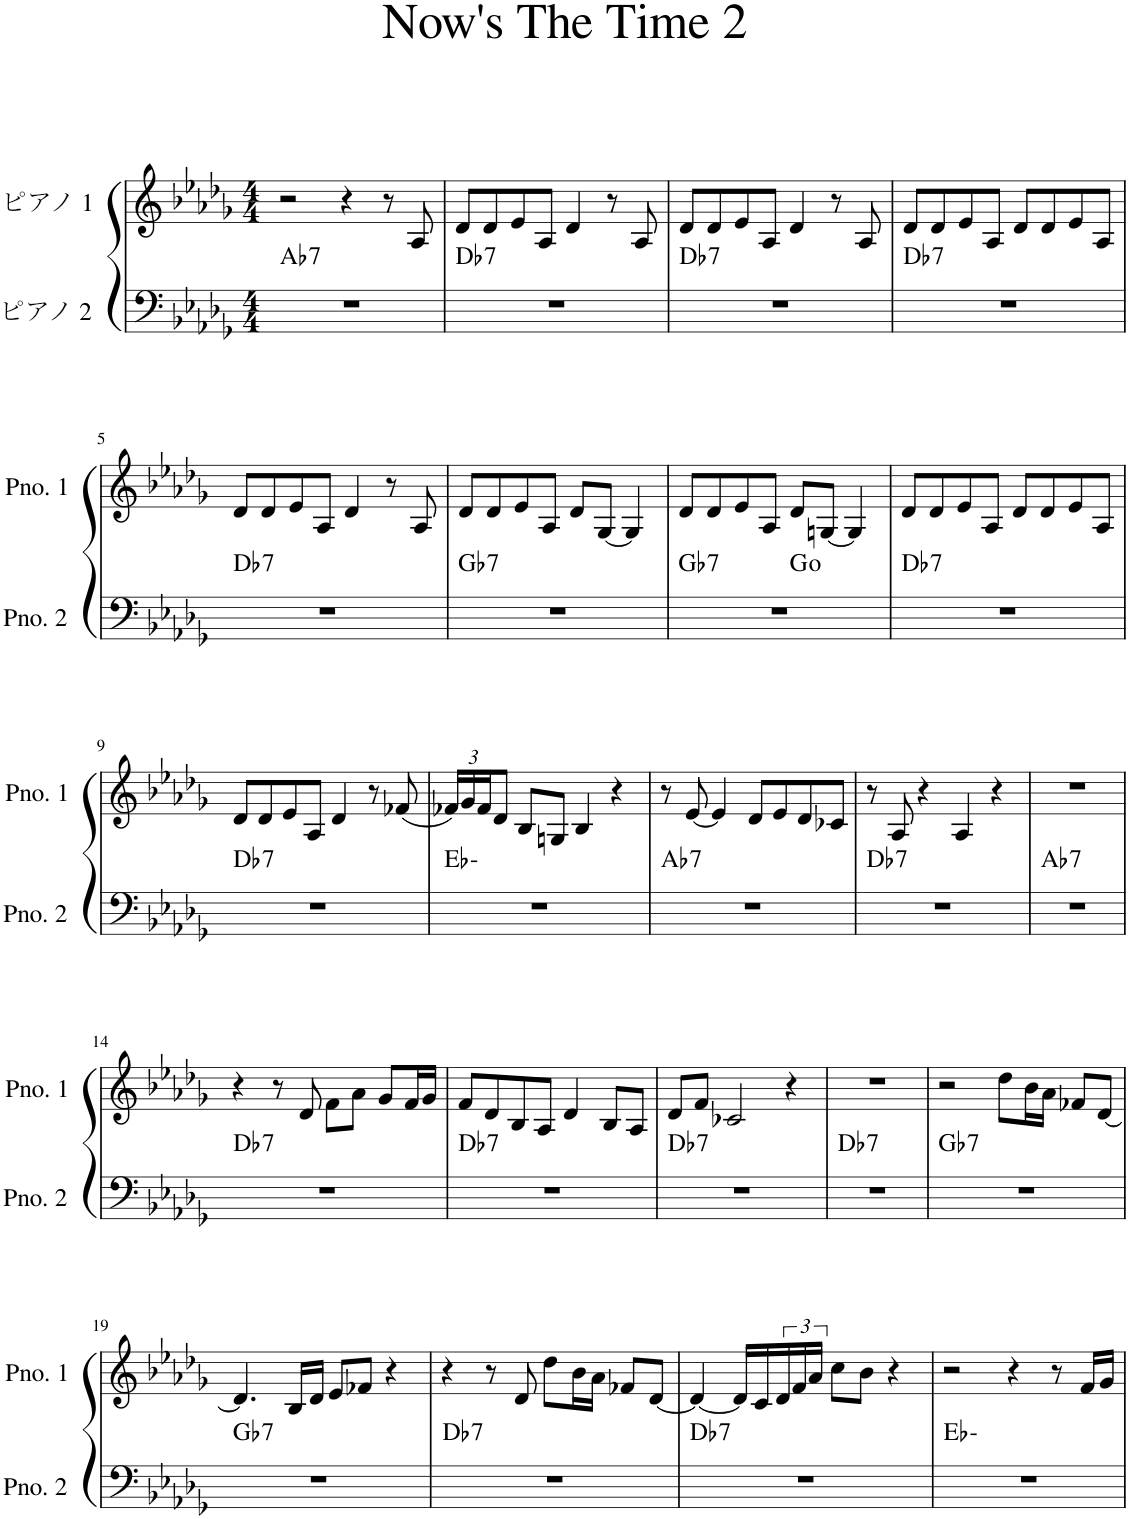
**kern	**harte	**kern
*part2	*part2	*part1
*staff2	*	*staff1
*I"ピアノ 2	*	*I"ピアノ 1
*clefF4	*	*clefG2
*k[b-e-a-d-g-]	*	*k[b-e-a-d-g-]
*M4/4	*	*M4/4
=1	=1	=1
!	!LO:H:kt=7	!
1r	Ab:7	2r
.	.	4r
.	.	8r
.	.	8A-/
=2	=2	=2
!	!LO:H:kt=7	!
1r	Db:7	8d-/L
.	.	8d-/
.	.	8e-/
.	.	8A-/J
.	.	4d-/
.	.	8r
.	.	8A-/
=3	=3	=3
!	!LO:H:kt=7	!
1r	Db:7	8d-/L
.	.	8d-/
.	.	8e-/
.	.	8A-/J
.	.	4d-/
.	.	8r
.	.	8A-/
=4	=4	=4
!	!LO:H:kt=7	!
1r	Db:7	8d-/L
.	.	8d-/
.	.	8e-/
.	.	8A-/J
.	.	8d-/L
.	.	8d-/
.	.	8e-/
.	.	8A-/J
!!LO:LB:g=z
=5	=5	=5
!	!LO:H:kt=7	!
1r	Db:7	8d-/L
.	.	8d-/
.	.	8e-/
.	.	8A-/J
.	.	4d-/
.	.	8r
.	.	8A-/
=6	=6	=6
!	!LO:H:kt=7	!
1r	Gb:7	8d-/L
.	.	8d-/
.	.	8e-/
.	.	8A-/J
.	.	8d-/L
.	.	[8G-/J
.	.	4G-/]
=7	=7	=7
!	!LO:H:kt=7	!
*^	*	*
1r	2ryy	Gb:7	8d-/L
.	.	.	8d-/
.	.	.	8e-/
.	.	.	8A-/J
.	2ryy	G:dim	8d-/L
.	.	.	[8Gn/J
.	.	.	4G/]
=8	=8	=8	=8
!	!	!LO:H:kt=7	!
*v	*v	*	*
1r	Db:7	8d-/L
.	.	8d-/
.	.	8e-/
.	.	8A-/J
.	.	8d-/L
.	.	8d-/
.	.	8e-/
.	.	8A-/J
!!LO:LB:g=z
=9	=9	=9
!	!LO:H:kt=7	!
1r	Db:7	8d-/L
.	.	8d-/
.	.	8e-/
.	.	8A-/J
.	.	4d-/
.	.	8r
.	.	(8f-X/
=10	=10	=10
*	*	*Xbrackettup
1r	Eb:min	24f-X/LL)
.	.	24g-/
.	.	24f-/J
.	.	8d-/J
.	.	8B-/L
.	.	8Gn/J
.	.	4B-/
.	.	4r
=11	=11	=11
!	!LO:H:kt=7	!
1r	Ab:7	8r
.	.	[8e-/
.	.	4e-/]
.	.	8d-/L
.	.	8e-/
.	.	8d-/
.	.	8c-X/J
=12	=12	=12
!	!LO:H:kt=7	!
1r	Db:7	8r
.	.	8A-/
.	.	4r
.	.	4A-/
.	.	4r
=13	=13	=13
!	!LO:H:kt=7	!
1r	Ab:7	1r
!!LO:LB:g=z
=14	=14	=14
!	!LO:H:kt=7	!
1r	Db:7	4r
.	.	8r
.	.	8d-/
.	.	8f\L
.	.	8a-\J
.	.	8g-/L
.	.	16f/L
.	.	16g-/JJ
=15	=15	=15
!	!LO:H:kt=7	!
1r	Db:7	8f/L
.	.	8d-/
.	.	8B-/
.	.	8A-/J
.	.	4d-/
.	.	8B-/L
.	.	8A-/J
=16	=16	=16
!	!LO:H:kt=7	!
1r	Db:7	8d-/L
.	.	8f/J
.	.	2c-X/
.	.	4r
=17	=17	=17
!	!LO:H:kt=7	!
1r	Db:7	1r
=18	=18	=18
!	!LO:H:kt=7	!
1r	Gb:7	2r
.	.	8dd-\L
.	.	16b-\L
.	.	16a-\JJ
.	.	8f-X/L
.	.	[8d-/J
!!LO:LB:g=z
=19	=19	=19
!	!LO:H:kt=7	!
1r	Gb:7	4.d-/]
.	.	16B-/LL
.	.	16d-/JJ
.	.	8e-/L
.	.	8f-X/J
.	.	4r
=20	=20	=20
!	!LO:H:kt=7	!
1r	Db:7	4r
.	.	8r
.	.	8d-/
.	.	8dd-\L
.	.	16b-\L
.	.	16a-\JJ
.	.	8f-X/L
.	.	[8d-/J
=21	=21	=21
!	!LO:H:kt=7	!
1r	Db:7	4d-/_
.	.	16d-/LL]
.	.	16c/
*	*	*brackettup
.	.	24d-/
.	.	24f/
.	.	24a-/JJ
.	.	8cc\L
.	.	8b-\J
.	.	4r
=22	=22	=22
1r	Eb:min	2r
.	.	4r
.	.	8r
.	.	16f/LL
.	.	16g-/JJ
=	=	=
*-	*-	*-
